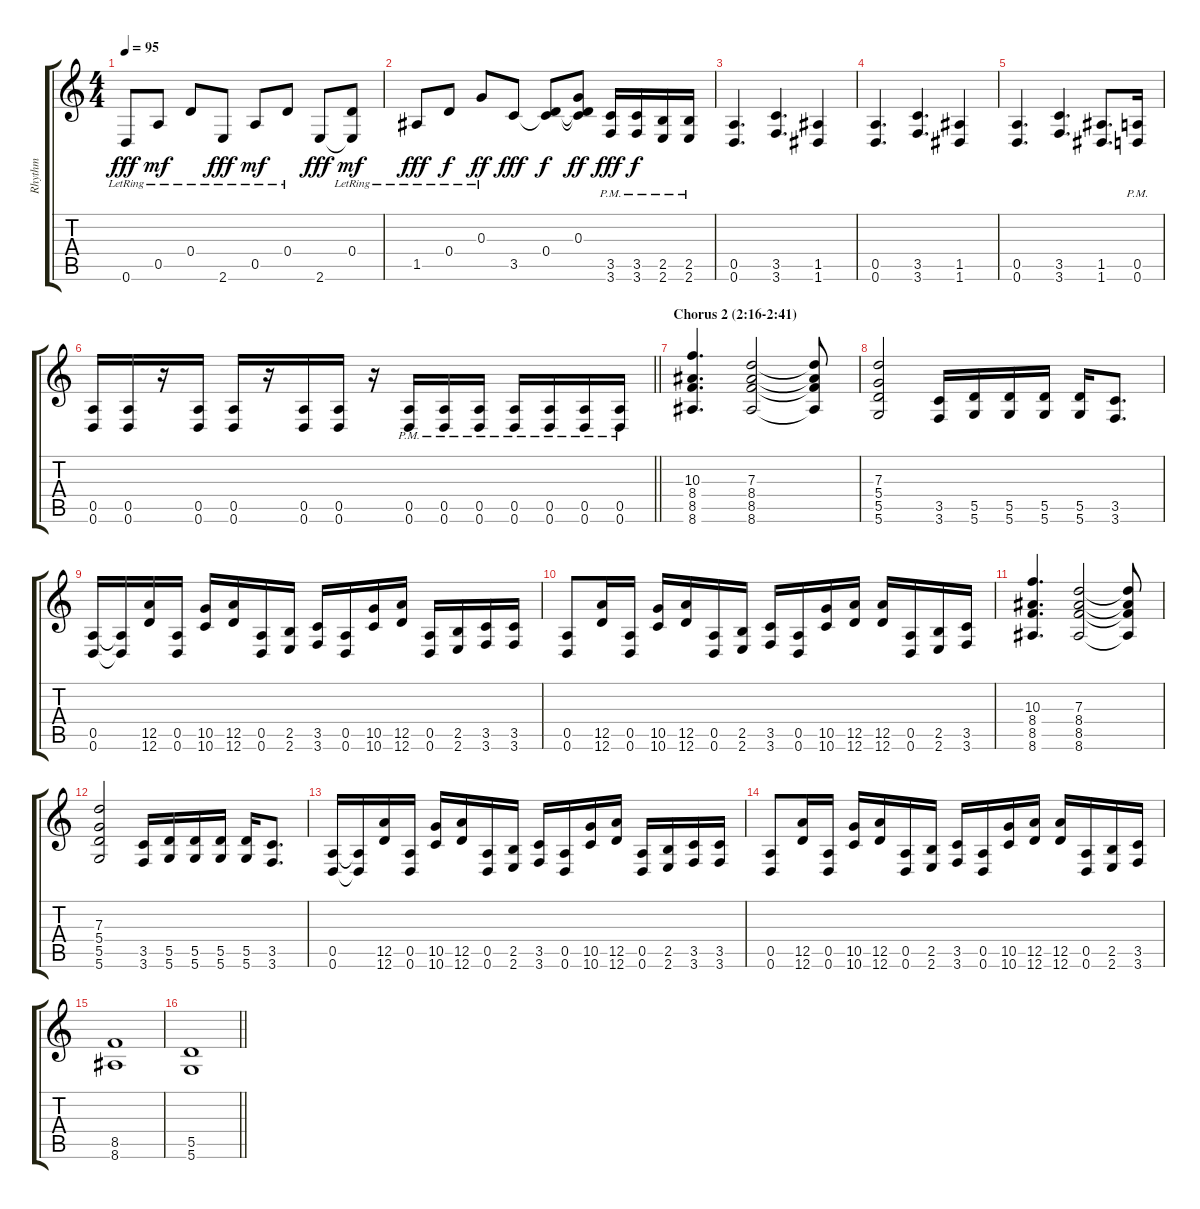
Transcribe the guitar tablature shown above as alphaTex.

\track ("Rhythm" "Rhythm") {instrument distortionguitar}
\staff {score tabs}
\tuning (E4 B3 G3 D3 A2 D2) {hide}
\ts (4 4)
\tempo 95
\clef g2
\ks c
0.6{lr}.8{dy fff} 0.5{lr}.8{dy mf} 0.4{lr}.8 2.6{lr}.8{dy fff} 0.5{lr}.8{dy mf} 0.4{lr}.8 2.6.8{dy fff} (0.4{lr} 2.6{t}).8{dy mf} |
1.5{lr}.8{dy fff} 0.4{lr}.8{dy f} 0.3{lr}.8{dy ff} 3.5.8{dy fff} (0.4 3.5{t}).8{dy f} (0.3 0.4{t} 3.5{t}).8{dy ff} (3.5{pm} 3.6{pm}).16{dy fff} (3.5{pm} 3.6{pm}).16{dy f} (2.5{pm} 2.6{pm}).16 (2.5{pm} 2.6{pm}).16 |
(0.5 0.6).4{d} (3.5 3.6).4{d} (1.5 1.6).4 |
(0.5 0.6).4{d} (3.5 3.6).4{d} (1.5 1.6).4 |
(0.5 0.6).4{d} (3.5 3.6).4{d} (1.5 1.6).8{d} (0.5{pm} 0.6{pm}).16 |
\barLineRight lightlight
(0.5 0.6).16 (0.5 0.6).16 r.16 (0.5 0.6).16 (0.5 0.6).16 r.16 (0.5 0.6).16 (0.5 0.6).16 r.16 (0.5{pm} 0.6{pm}).16 (0.5{pm} 0.6{pm}).16 (0.5{pm} 0.6{pm}).16 (0.5{pm} 0.6{pm}).16 (0.5{pm} 0.6{pm}).16 (0.5{pm} 0.6{pm}).16 (0.5{pm} 0.6{pm}).16 |
\section ("" "Chorus 2 (2:16-2:41)")
(10.3 8.4 8.5 8.6).4{d} (7.3 8.4 8.5 8.6).2 (7.3{t} 8.4{t} 8.5{t} 8.6{t}).8 |
(7.3 5.4 5.5 5.6).2 (3.5 3.6).16 (5.5 5.6).16 (5.5 5.6).16 (5.5 5.6).16 (5.5 5.6).16 (3.5 3.6).8{d} |
(0.5 0.6).16 (0.5{t} 0.6{t}).16 (12.5 12.6).16 (0.5 0.6).16 (10.5 10.6).16 (12.5 12.6).16 (0.5 0.6).16 (2.5 2.6).16 (3.5 3.6).16 (0.5 0.6).16 (10.5 10.6).16 (12.5 12.6).16 (0.5 0.6).16 (2.5 2.6).16 (3.5 3.6).16 (3.5 3.6).16 |
(0.5 0.6).8 (12.5 12.6).16 (0.5 0.6).16 (10.5 10.6).16 (12.5 12.6).16 (0.5 0.6).16 (2.5 2.6).16 (3.5 3.6).16 (0.5 0.6).16 (10.5 10.6).16 (12.5 12.6).16 (12.5 12.6).16 (0.5 0.6).16 (2.5 2.6).16 (3.5 3.6).16 |
(10.3 8.4 8.5 8.6).4{d} (7.3 8.4 8.5 8.6).2 (7.3{t} 8.4{t} 8.5{t} 8.6{t}).8 |
(7.3 5.4 5.5 5.6).2 (3.5 3.6).16 (5.5 5.6).16 (5.5 5.6).16 (5.5 5.6).16 (5.5 5.6).16 (3.5 3.6).8{d} |
(0.5 0.6).16 (0.5{t} 0.6{t}).16 (12.5 12.6).16 (0.5 0.6).16 (10.5 10.6).16 (12.5 12.6).16 (0.5 0.6).16 (2.5 2.6).16 (3.5 3.6).16 (0.5 0.6).16 (10.5 10.6).16 (12.5 12.6).16 (0.5 0.6).16 (2.5 2.6).16 (3.5 3.6).16 (3.5 3.6).16 |
(0.5 0.6).8 (12.5 12.6).16 (0.5 0.6).16 (10.5 10.6).16 (12.5 12.6).16 (0.5 0.6).16 (2.5 2.6).16 (3.5 3.6).16 (0.5 0.6).16 (10.5 10.6).16 (12.5 12.6).16 (12.5 12.6).16 (0.5 0.6).16 (2.5 2.6).16 (3.5 3.6).16 |
(8.5 8.6).1 |
\barLineRight lightlight
(5.5 5.6).1
